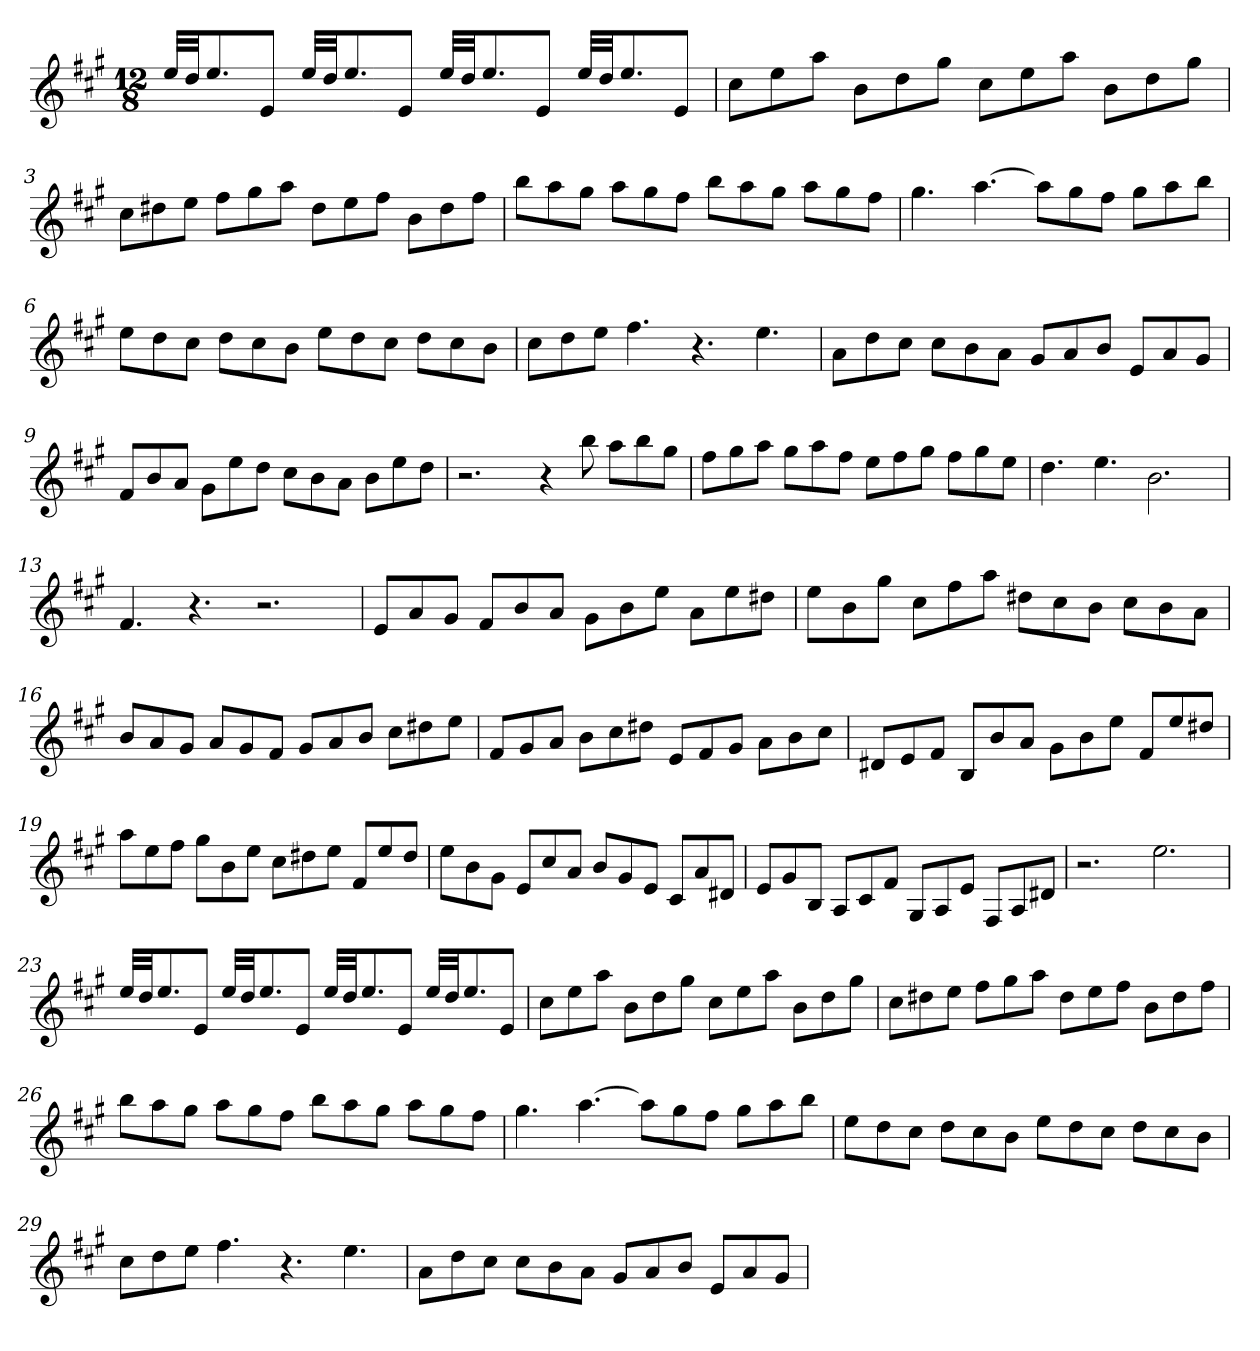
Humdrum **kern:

**kern
*part1
*staff1
*clefG2
*k[f#c#g#]
*A:
*M12/8
=1
32ee/LLL
32dd/JJ
8.ee/
8e/J
32ee/LLL
32dd/JJ
8.ee/
8e/J
32ee/LLL
32dd/JJ
8.ee/
8e/J
32ee/LLL
32dd/JJ
8.ee/
8e/J
=2
8cc#\L
8ee\
8aa\J
8b\L
8dd\
8gg#\J
8cc#\L
8ee\
8aa\J
8b\L
8dd\
8gg#\J
=3
8cc#\L
8dd#X\
8ee\J
8ff#\L
8gg#\
8aa\J
8dd#\L
8ee\
8ff#\J
8b\L
8dd#\
8ff#\J
=4
8bb\L
8aa\
8gg#\J
8aa\L
8gg#\
8ff#\J
8bb\L
8aa\
8gg#\J
8aa\L
8gg#\
8ff#\J
=5
4.gg#
[4.aa
8aa\L]
8gg#\
8ff#\J
8gg#\L
8aa\
8bb\J
=6
8ee\L
8dd\
8cc#\J
8dd\L
8cc#\
8b\J
8ee\L
8dd\
8cc#\J
8dd\L
8cc#\
8b\J
=7
8cc#\L
8dd\
8ee\J
4.ff#
4.r
4.ee
=8
8a\L
8dd\
8cc#\J
8cc#\L
8b\
8a\J
8g#/L
8a/
8b/J
8e/L
8a/
8g#/J
=9
8f#/L
8b/
8a/J
8g#\L
8ee\
8dd\J
8cc#\L
8b\
8a\J
8b\L
8ee\
8dd\J
=10
2.r
4r
8bb
8aa\L
8bb\
8gg#\J
=11
8ff#\L
8gg#\
8aa\J
8gg#\L
8aa\
8ff#\J
8ee\L
8ff#\
8gg#\J
8ff#\L
8gg#\
8ee\J
=12
4.dd
4.ee
2.b
=13
4.f#
4.r
2.r
=14
8e/L
8a/
8g#/J
8f#/L
8b/
8a/J
8g#\L
8b\
8ee\J
8a\L
8ee\
8dd#X\J
=15
8ee\L
8b\
8gg#\J
8cc#\L
8ff#\
8aa\J
8dd#X\L
8cc#\
8b\J
8cc#\L
8b\
8a\J
=16
8b/L
8a/
8g#/J
8a/L
8g#/
8f#/J
8g#/L
8a/
8b/J
8cc#\L
8dd#X\
8ee\J
=17
8f#/L
8g#/
8a/J
8b\L
8cc#\
8dd#X\J
8e/L
8f#/
8g#/J
8a\L
8b\
8cc#\J
=18
8d#X/L
8e/
8f#/J
8B/L
8b/
8a/J
8g#\L
8b\
8ee\J
8f#/L
8ee/
8dd#X/J
=19
8aa\L
8ee\
8ff#\J
8gg#\L
8b\
8ee\J
8cc#\L
8dd#X\
8ee\J
8f#/L
8ee/
8dd#/J
=20
8ee\L
8b\
8g#\J
8e/L
8cc#/
8a/J
8b/L
8g#/
8e/J
8c#/L
8a/
8d#X/J
=21
8e/L
8g#/
8B/J
8A/L
8c#/
8f#/J
8G#/L
8A/
8e/J
8F#/L
8A/
8d#X/J
=22
2.r
2.ee
=23
32ee/LLL
32dd/JJ
8.ee/
8e/J
32ee/LLL
32dd/JJ
8.ee/
8e/J
32ee/LLL
32dd/JJ
8.ee/
8e/J
32ee/LLL
32dd/JJ
8.ee/
8e/J
=24
8cc#\L
8ee\
8aa\J
8b\L
8dd\
8gg#\J
8cc#\L
8ee\
8aa\J
8b\L
8dd\
8gg#\J
=25
8cc#\L
8dd#X\
8ee\J
8ff#\L
8gg#\
8aa\J
8dd#\L
8ee\
8ff#\J
8b\L
8dd#\
8ff#\J
=26
8bb\L
8aa\
8gg#\J
8aa\L
8gg#\
8ff#\J
8bb\L
8aa\
8gg#\J
8aa\L
8gg#\
8ff#\J
=27
4.gg#
[4.aa
8aa\L]
8gg#\
8ff#\J
8gg#\L
8aa\
8bb\J
=28
8ee\L
8dd\
8cc#\J
8dd\L
8cc#\
8b\J
8ee\L
8dd\
8cc#\J
8dd\L
8cc#\
8b\J
=29
8cc#\L
8dd\
8ee\J
4.ff#
4.r
4.ee
=30
8a\L
8dd\
8cc#\J
8cc#\L
8b\
8a\J
8g#/L
8a/
8b/J
8e/L
8a/
8g#/J
=
*-
